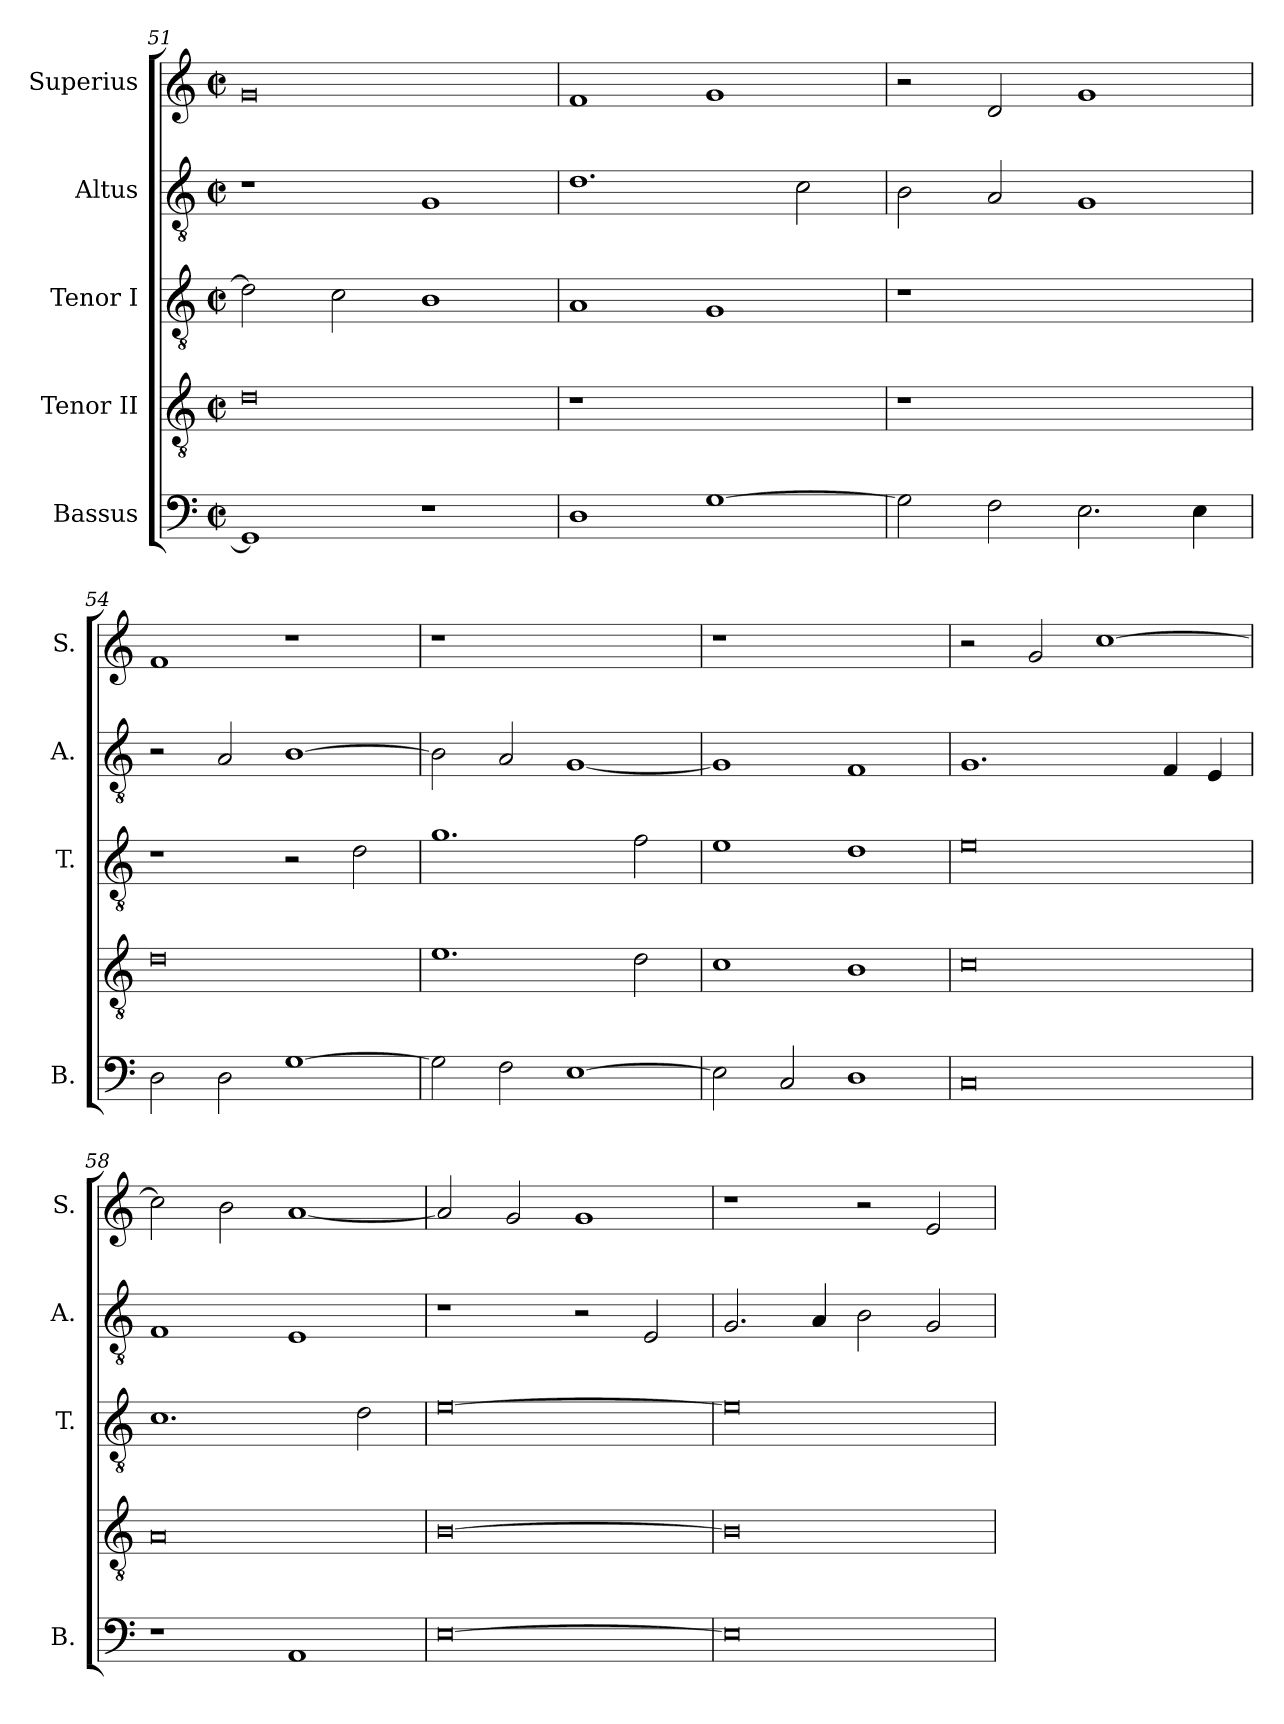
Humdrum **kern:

**kern	**kern	**kern	**kern	**kern
*part5	*part4	*part3	*part2	*part1
*staff5	*staff4	*staff3	*staff2	*staff1
*I"Bassus	*I"Tenor II	*I"Tenor I	*I"Altus	*I"Superius
*I'B.	*	*I'T.	*I'A.	*I'S.
*clefF4	*clefGv2	*clefGv2	*clefGv2	*clefG2
*	*ITrd7c12	*ITrd7c12	*ITrd7c12	*
*k[]	*k[]	*k[]	*k[]	*k[]
*C:	*C:	*C:	*C:	*C:
*M2/2	*M2/2	*M2/2	*M2/2	*M2/2
*met(c|)	*met(c|)	*met(c|)	*met(c|)	*met(c|)
=51	=51	=51	=51	=51
1GGi]	0Di	2Di\]	1r	0gi
.	.	2Ci\	.	.
1r	.	1BBi	1GGi	.
=52	=52	=52	=52	=52
!	!LO:N:vis=1	!	!	!
1Di	1r	1AAi	1.Di	1fi
[>1Gi	1ryy	1GGi	.	1gi
.	.	.	2Ci\	.
=53	=53	=53	=53	=53
!	!LO:N:vis=1	!LO:N:vis=1	!	!
2Gi\]	1r	1r	2BBi\	2r
2Fi\	.	.	2AAi/	2di/
2.Ei\	1ryy	1ryy	1GGi	1gi
4Ei\	.	.	.	.
!!LO:LB:g=z
=54	=54	=54	=54	=54
2Di\	0Di	1r	2r	1fi
2Di\	.	.	2AAi/	.
[>1Gi	.	2r	[>1BBi	1r
.	.	2Di\	.	.
=55	=55	=55	=55	=55
!	!	!	!	!LO:N:vis=1
2Gi\]	1.Ei	1.Gi	2BBi\]	1r
2Fi\	.	.	2AAi/	.
[>1Ei	.	.	[<1GGi	1ryy
.	2Di\	2Fi\	.	.
=56	=56	=56	=56	=56
!	!	!	!	!LO:N:vis=1
2Ei\]	1Ci	1Ei	1GGi]	1r
2Ci/	.	.	.	.
1Di	1BBi	1Di	1FFi	1ryy
=57	=57	=57	=57	=57
0Ci	0Ci	0Ei	1.GGi	2r
.	.	.	.	2gi/
.	.	.	.	[>1cci
.	.	.	4FFi/	.
.	.	.	4EEi/	.
=58	=58	=58	=58	=58
1r	0AAi	1.Ci	1FFi	2cci\]
.	.	.	.	2bi\
1AAi	.	.	1EEi	[<1ai
.	.	2Di\	.	.
!!LO:PB:g=z
=59	=59	=59	=59	=59
[>0Ei	[>0BBi	[>0Ei	1r	2ai/]
.	.	.	.	2gi/
.	.	.	2r	1gi
.	.	.	2EEi/	.
=60	=60	=60	=60	=60
0Ei]	0BBi]	0Ei]	2.GGi/	1r
.	.	.	4AAi/	.
.	.	.	2BBi\	2r
.	.	.	2GGi/	2ei/
=	=	=	=	=
*-	*-	*-	*-	*-
